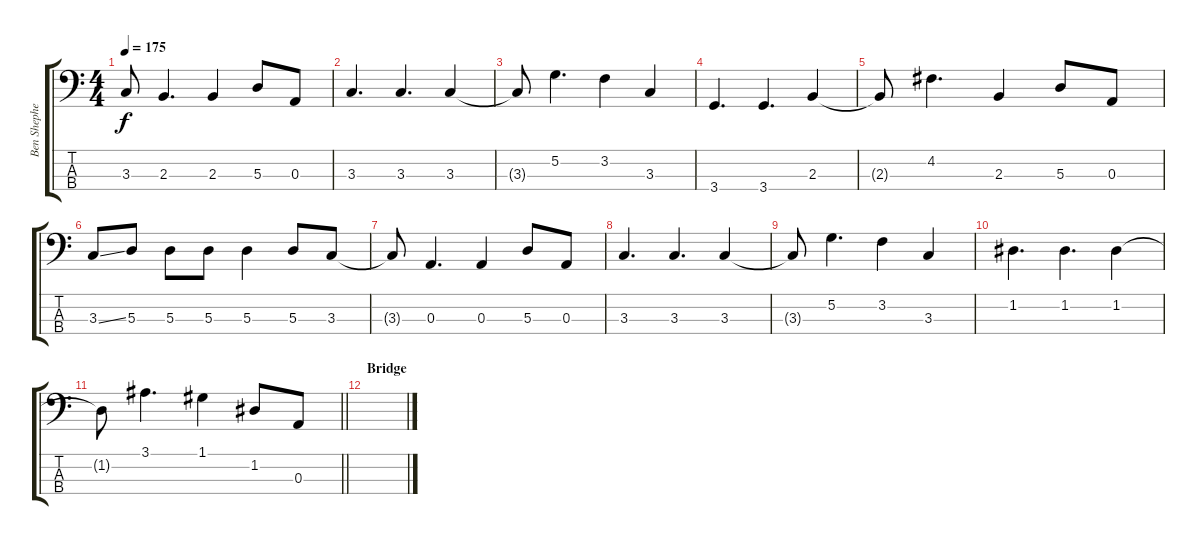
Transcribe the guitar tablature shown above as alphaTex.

\track ("Ben Shepherd_Bass" "Ben Shephe") {instrument electricbassfinger}
\staff {score tabs}
\tuning (G2 D2 A1 E1) {hide}
\ts (4 4)
\tempo 175
\clef f4
\ks c
3.3{t}.8{dy f} 2.3.4{d} 2.3.4 5.3.8 0.3.8 |
3.3.4{d} 3.3.4{d} 3.3.4 |
3.3{t}.8 5.2.4{d} 3.2.4 3.3.4 |
3.4.4{d} 3.4.4{d} 2.3.4 |
2.3{t}.8 4.2.4{d} 2.3.4 5.3.8 0.3.8 |
3.3{ss}.8 5.3.8 5.3.8 5.3.8 5.3.4 5.3.8 3.3.8 |
3.3{t}.8 0.3.4{d} 0.3.4 5.3.8 0.3.8 |
3.3.4{d} 3.3.4{d} 3.3.4 |
3.3{t}.8 5.2.4{d} 3.2.4 3.3.4 |
1.2.4{d} 1.2.4{d} 1.2.4 |
\barLineRight lightlight
1.2{t}.8 3.1.4{d} 1.1.4 1.2.8 0.3.8 |
\section ("" "Bridge")
